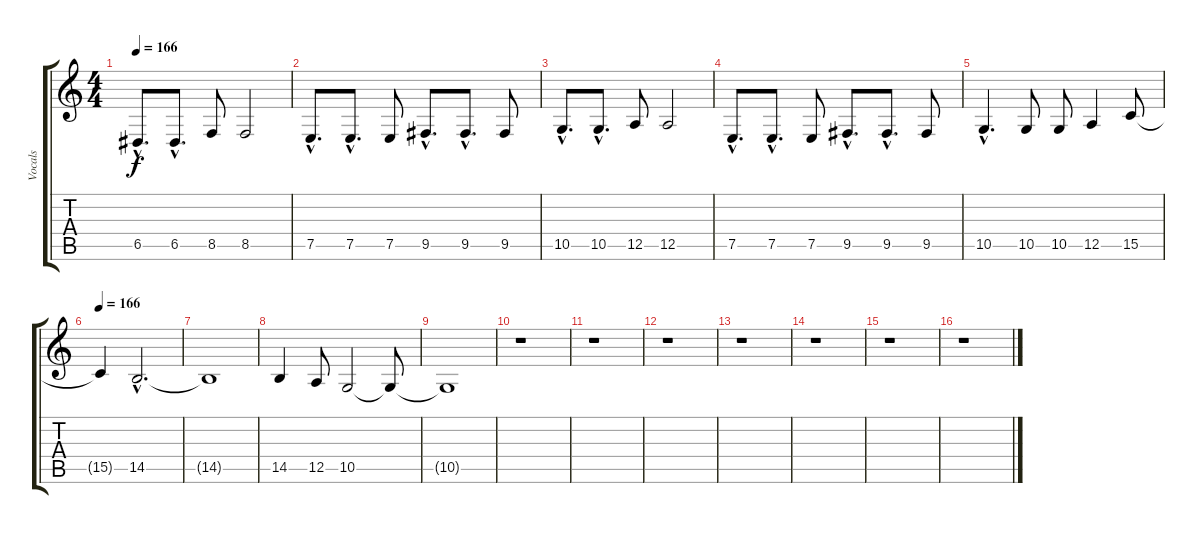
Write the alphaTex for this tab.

\track ("Vocals" "Vocals") {instrument lead2sawtooth}
\staff {score tabs}
\tuning (E4 B3 G3 D3 A2 E2) {hide}
\ts (4 4)
\tempo 166
\clef g2
\ks c
6.5{hac}.8{d dy f} 6.5{hac}.8{d} 8.5.8 8.5.2 |
7.5{hac}.8{d} 7.5{hac}.8{d} 7.5.8 9.5{hac}.8{d} 9.5{hac}.8{d} 9.5.8 |
10.5{hac}.8{d} 10.5{hac}.8{d} 12.5.8 12.5.2 |
7.5{hac}.8{d} 7.5{hac}.8{d} 7.5.8 9.5{hac}.8{d} 9.5{hac}.8{d} 9.5.8 |
10.5{hac}.4{d} 10.5.8 10.5.8 12.5.4 15.5.8 |
\section ("" "")
\tempo 166
15.5{t}.4 14.5{hac}.2{d} |
14.5{t}.1 |
14.5.4 12.5.8 10.5.2 10.5{t}.8 |
10.5{t}.1 |
r.1 |
r.1 |
r.1 |
r.1 |
\section ("" "")
r.1 |
r.1 |
r.1
